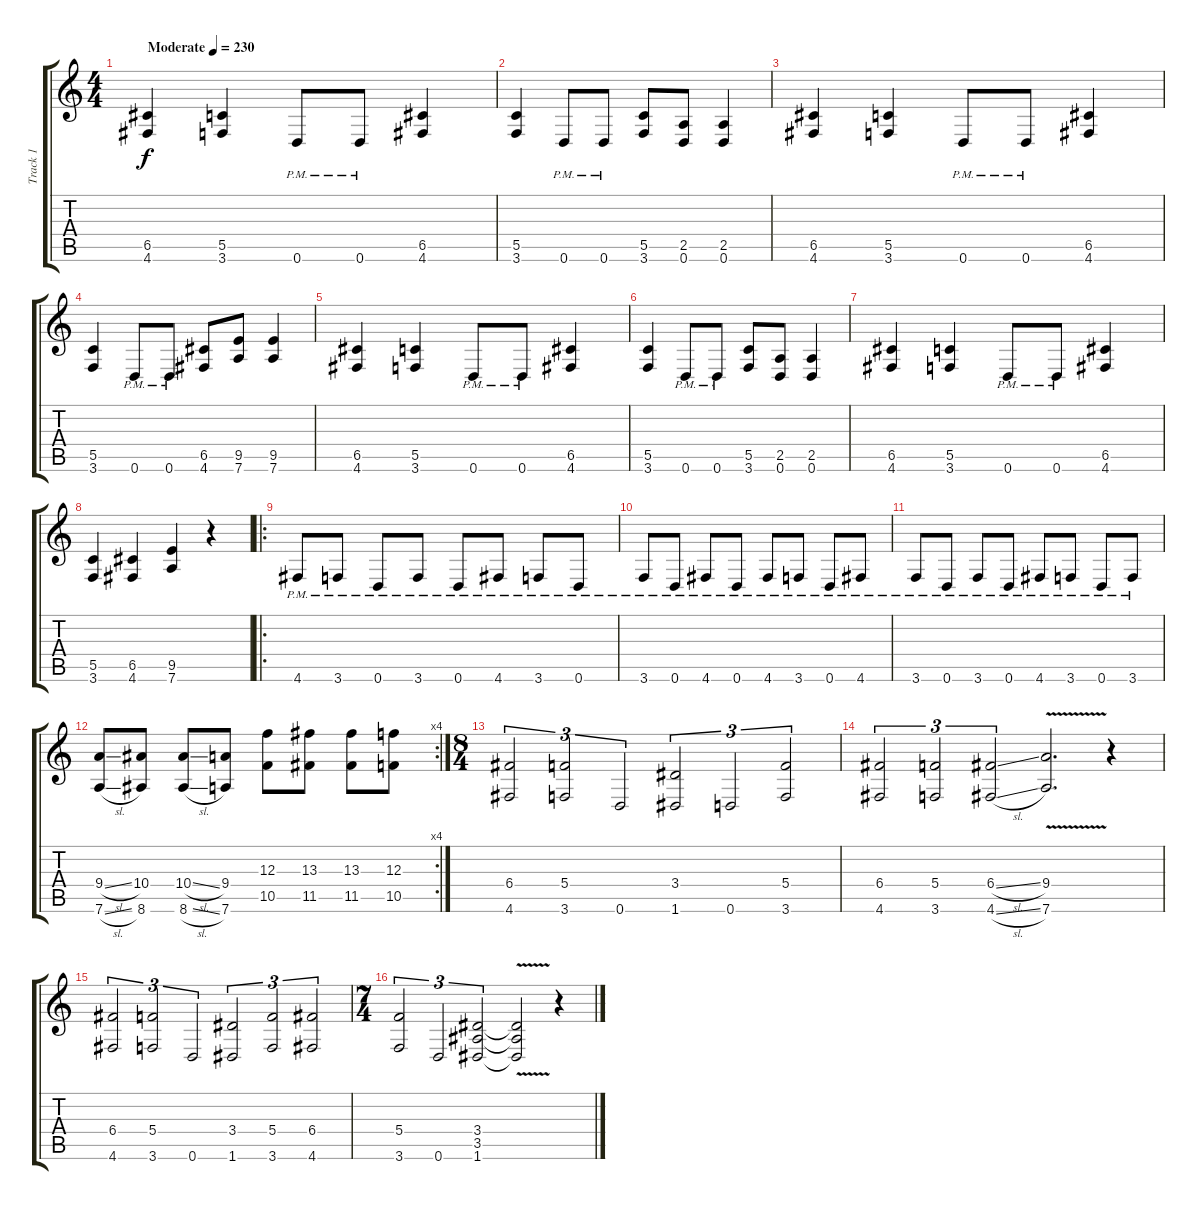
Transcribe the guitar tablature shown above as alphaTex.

\track ("Track 1" "Track 1") {instrument distortionguitar}
\staff {score tabs}
\tuning (D4 A3 F3 C3 G2 D2) {hide}
\ts (4 4)
\tempo (230 "Moderate")
\clef g2
\ks c
(6.5 4.6).4{dy f instrument distortionguitar} (5.5 3.6).4 0.6{pm}.8 0.6{pm}.8 (6.5 4.6).4 |
(5.5 3.6).4 0.6{pm}.8 0.6{pm}.8 (5.5 3.6).8 (2.5 0.6).8 (2.5 0.6).4 |
(6.5 4.6).4 (5.5 3.6).4 0.6{pm}.8 0.6{pm}.8 (6.5 4.6).4 |
(5.5 3.6).4 0.6{pm}.8 0.6{pm}.8 (6.5 4.6).8 (9.5 7.6).8 (9.5 7.6).4 |
(6.5 4.6).4 (5.5 3.6).4 0.6{pm}.8 0.6{pm}.8 (6.5 4.6).4 |
(5.5 3.6).4 0.6{pm}.8 0.6{pm}.8 (5.5 3.6).8 (2.5 0.6).8 (2.5 0.6).4 |
(6.5 4.6).4 (5.5 3.6).4 0.6{pm}.8 0.6{pm}.8 (6.5 4.6).4 |
(5.5 3.6).4 (6.5 4.6).4 (9.5 7.6).4 r.4 |
\ro
4.6{pm}.8 3.6{pm}.8 0.6{pm}.8 3.6{pm}.8 0.6{pm}.8 4.6{pm}.8 3.6{pm}.8 0.6{pm}.8 |
3.6{pm}.8 0.6{pm}.8 4.6{pm}.8 0.6{pm}.8 4.6{pm}.8 3.6{pm}.8 0.6{pm}.8 4.6{pm}.8 |
3.6{pm}.8 0.6{pm}.8 3.6{pm}.8 0.6{pm}.8 4.6{pm}.8 3.6{pm}.8 0.6{pm}.8 3.6{pm}.8 |
\rc 4
(9.4{sl} 7.6{sl}).8 (10.4 8.6).8 (10.4{sl} 8.6{sl}).8 (9.4 7.6).8 (12.3 10.5).8 (13.3 11.5).8 (13.3 11.5).8 (12.3 10.5).8 |
\ts (8 4)
(6.4 4.6).2{tu (3 2)} (5.4 3.6).2{tu (3 2)} 0.6.2{tu (3 2)} (3.4 1.6).2{tu (3 2)} 0.6.2{tu (3 2)} (5.4 3.6).2{tu (3 2)} |
(6.4 4.6).2{tu (3 2)} (5.4 3.6).2{tu (3 2)} (6.4{sl} 4.6{sl}).2{tu (3 2)} (9.4 7.6{v}).2{d} r.4 |
(6.4 4.6).2{tu (3 2)} (5.4 3.6).2{tu (3 2)} 0.6.2{tu (3 2)} (3.4 1.6).2{tu (3 2)} (5.4 3.6).2{tu (3 2)} (6.4 4.6).2{tu (3 2)} |
\ts (7 4)
(5.4 3.6).2{tu (3 2)} 0.6.2{tu (3 2)} (3.4 3.5 1.6).2{tu (3 2)} (3.4{t} 3.5{t} 1.6{v t}).2 r.4
